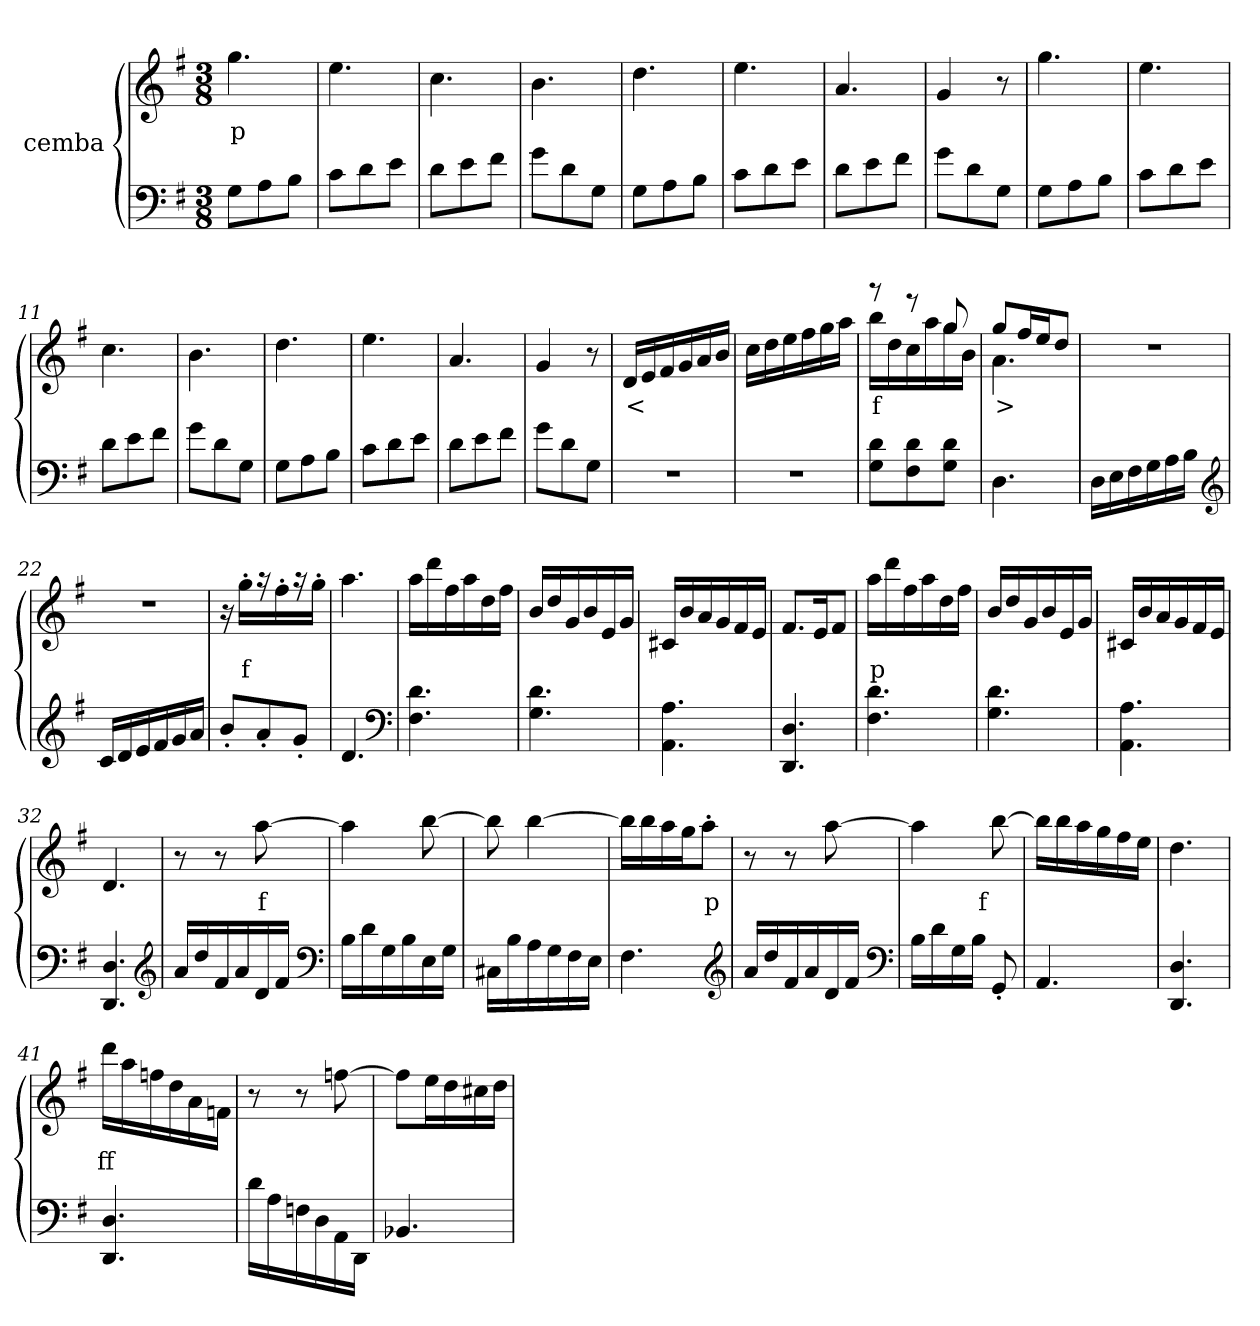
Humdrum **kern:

**kern	**kern	**text
*part2	*part1	*part1
*staff2	*staff1	*staff1
*I"cemba	*I"cemba	*
*clefF4	*clefG2	*
*k[f#]	*k[f#]	*
*G:	*G:	*
*M3/8	*M3/8	*
=1	=1	=1
8G\L	4.gg\	p
8A\	.	.
8B\J	.	.
=2	=2	=2
8c\L	4.ee\	.
8d\	.	.
8e\J	.	.
=3	=3	=3
8d\L	4.cc\	.
8e\	.	.
8f#\J	.	.
=4	=4	=4
8g\L	4.b\	.
8d\	.	.
8G\J	.	.
=5	=5	=5
8G\L	4.dd\	.
8A\	.	.
8B\J	.	.
=6	=6	=6
8c\L	4.ee\	.
8d\	.	.
8e\J	.	.
=7	=7	=7
8d\L	4.a/	.
8e\	.	.
8f#\J	.	.
=8	=8	=8
8g\L	4g/	.
8d\	.	.
8G\J	8r	.
=9	=9	=9
8G\L	4.gg\	.
8A\	.	.
8B\J	.	.
=10	=10	=10
8c\L	4.ee\	.
8d\	.	.
8e\J	.	.
=11	=11	=11
8d\L	4.cc\	.
8e\	.	.
8f#\J	.	.
=12	=12	=12
8g\L	4.b\	.
8d\	.	.
8G\J	.	.
=13	=13	=13
8G\L	4.dd\	.
8A\	.	.
8B\J	.	.
=14	=14	=14
8c\L	4.ee\	.
8d\	.	.
8e\J	.	.
=15	=15	=15
8d\L	4.a/	.
8e\	.	.
8f#\J	.	.
=16	=16	=16
8g\L	4g/	.
8d\	.	.
8G\J	8r	.
=17	=17	=17
4.r	16d/LL	<
.	16e/	.
.	16f#/	.
.	16g/	.
.	16a/	.
.	16b/JJ	.
=18	=18	=18
4.r	16cc\LL	.
.	16dd\	.
.	16ee\	.
.	16ff#\	.
.	16gg\	.
.	16aa\JJ	.
=19	=19	=19
*	*^	*
8G\ 8d\L	8r	16bb\LL	f
.	.	16dd\	.
8F#\ 8d\	8r	16cc\	.
.	.	16aa\	.
8G\ 8d\J	8gg/	16gg\	.
.	.	16b\JJ	.
=20	=20	=20	=20
4.D\	8gg/L	4.a\	>
.	16ff#/L	.	.
.	16ee/J	.	.
.	8dd/J	.	.
*	*v	*v	*
=21	=21	=21
16D\LL	4.r	.
16E\	.	.
16F#\	.	.
16G\	.	.
16A\	.	.
16B\JJ	.	.
*clefG2	*	*
=22	=22	=22
16c/LL	4.r	.
16d/	.	.
16e/	.	.
16f#/	.	.
16g/	.	.
16a/JJ	.	.
=23	=23	=23
8b'>/L	16r	.
.	16gg'>\LL	f
8a'>/	16r	.
.	16ff#'>\	.
8g'>/J	16r	.
.	16gg'>\JJ	.
=24	=24	=24
4.d/	4.aa\	.
*clefF4	*	*
=25	=25	=25
4.F#\ 4.d\	16aa\LL	.
.	16ddd\	.
.	16ff#\	.
.	16aa\	.
.	16dd\	.
.	16ff#\JJ	.
=26	=26	=26
4.G\ 4.d\	16b/LL	.
.	16dd/	.
.	16g/	.
.	16b/	.
.	16e/	.
.	16g/JJ	.
=27	=27	=27
4.AA\ 4.A\	16c#X/LL	.
.	16b/	.
.	16a/	.
.	16g/	.
.	16f#/	.
.	16e/JJ	.
=28	=28	=28
4.DD/ 4.D/	8.f#/L	.
.	16e/	.
.	8f#/J	.
=29	=29	=29
4.F#\ 4.d\	16aa\LL	p
.	16ddd\	.
.	16ff#\	.
.	16aa\	.
.	16dd\	.
.	16ff#\JJ	.
=30	=30	=30
4.G\ 4.d\	16b/LL	.
.	16dd/	.
.	16g/	.
.	16b/	.
.	16e/	.
.	16g/JJ	.
=31	=31	=31
4.AA\ 4.A\	16c#X/LL	.
.	16b/	.
.	16a/	.
.	16g/	.
.	16f#/	.
.	16e/JJ	.
=32	=32	=32
4.DD/ 4.D/	4.d/	.
*clefG2	*	*
=33	=33	=33
16a/LL	8r	.
16dd/	.	.
16f#/	8r	.
16a/	.	.
16d/	[8aa\	f
16f#/JJ	.	.
*clefF4	*	*
=34	=34	=34
16B\LL	4aa\]	.
16d\	.	.
16G\	.	.
16B\	.	.
16E\	[8bb\	.
16G\JJ	.	.
=35	=35	=35
16C#X\LL	8bb\]	.
16B\	.	.
16A\	[4bb\	.
16G\	.	.
16F#\	.	.
16E\JJ	.	.
=36	=36	=36
4.F#\	16bb\LL]	.
.	16bb\	.
.	16aa\	.
.	16gg\J	.
.	8aa'>\J	p
*clefG2	*	*
=37	=37	=37
16a/LL	8r	.
16dd/	.	.
16f#/	8r	.
16a/	.	.
16d/	[8aa\	.
16f#/JJ	.	.
*clefF4	*	*
=38	=38	=38
16B\LL	4aa\]	.
16d\	.	.
16G\	.	.
16B\JJ	.	.
8GG'>/	[8bb\	f
=39	=39	=39
4.AA/	16bb\LL]	.
.	16bb\	.
.	16aa\	.
.	16gg\	.
.	16ff#\	.
.	16ee\JJ	.
=40	=40	=40
4.DD/ 4.D/	4.dd\	.
=41	=41	=41
4.DD/ 4.D/	16ddd\LL	ff
.	16aa\	.
.	16ffn\	.
.	16dd\	.
.	16a\	.
.	16fn\JJ	.
=42	=42	=42
16d\LL	8r	.
16A\	.	.
16Fn\	8r	.
16D\	.	.
16AA\	[8ffn\	.
16DD\JJ	.	.
=43	=43	=43
4.BB-X/	8ffn\L]	.
.	16ee\L	.
.	16dd\	.
.	16cc#X\	.
.	16dd\JJ	.
=	=	=
*-	*-	*-
